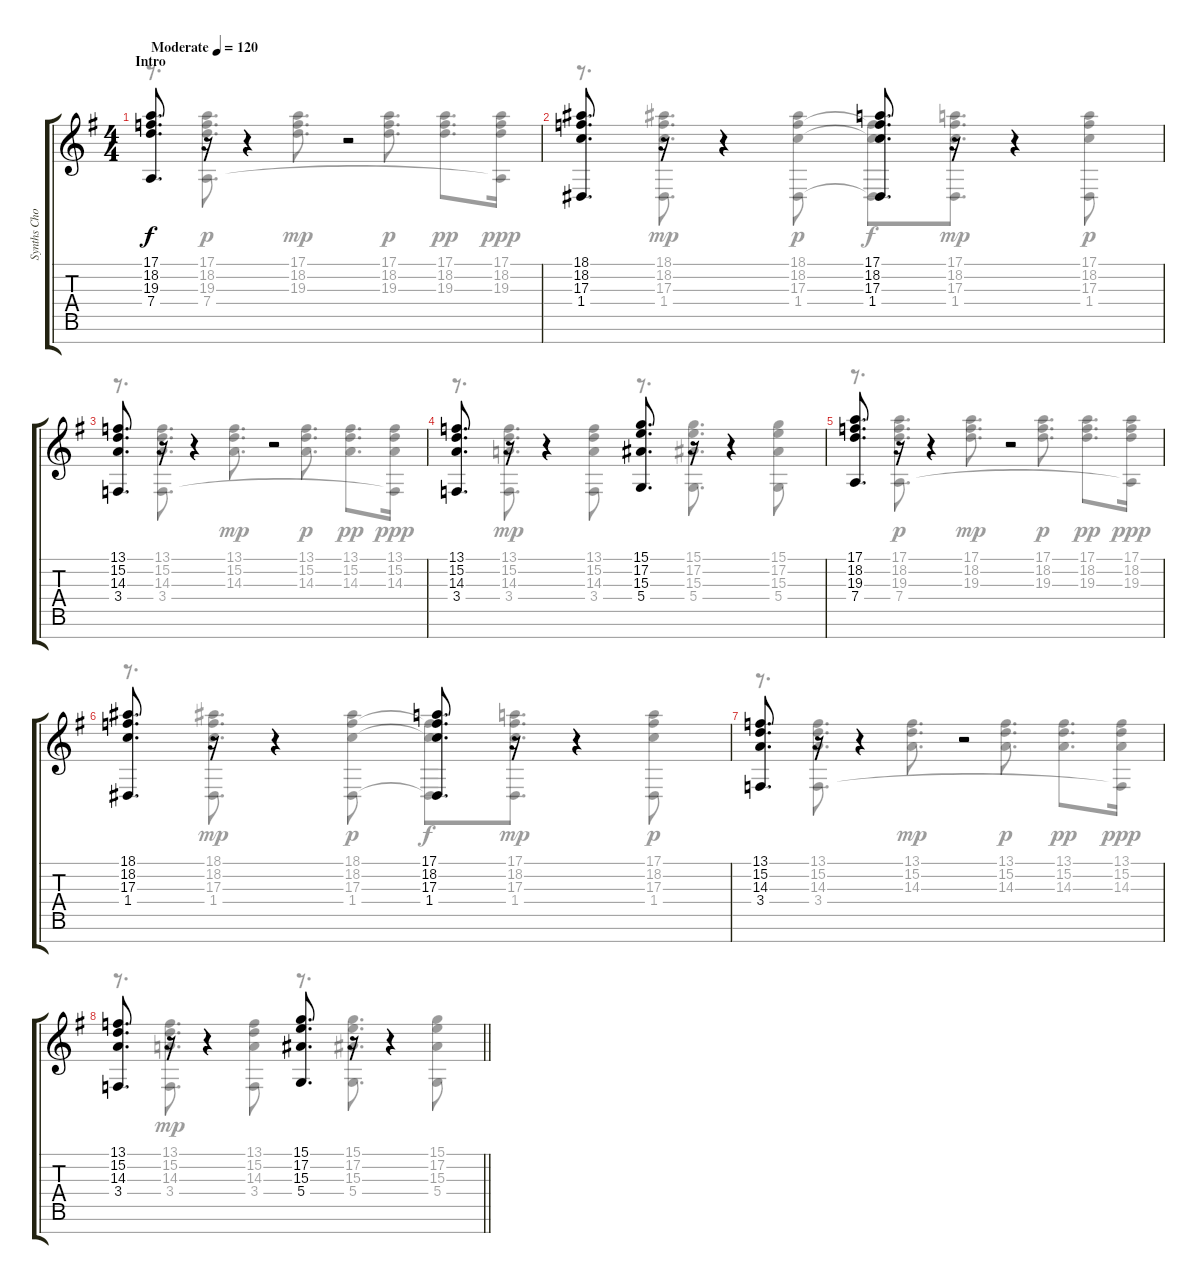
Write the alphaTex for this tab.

\track ("Synths Chords" "Synths Cho") {instrument pad3polysynth}
\staff {score tabs}
\tuning (E4 B3 G3 D3 A2 E2 B1) {hide}
\voice
\ts (4 4)
\section ("" "Intro")
\tempo (120 "Moderate")
\clef g2
\ks g
(17.1 18.2 19.3 7.4).8{d dy f instrument pad3polysynth} r.16 r.4 r.2 |
(18.1 18.2 17.3 1.4).8{d} r.16 r.4 (17.1 18.2 17.3 1.4).8{d} r.16 r.4 |
(13.1 15.2 14.3 3.4).8{d} r.16 r.4 r.2 |
(13.1 15.2 14.3 3.4).8{d} r.16 r.4 (15.1 17.2 15.3 5.4).8{d} r.16 r.4 |
(17.1 18.2 19.3 7.4).8{d} r.16 r.4 r.2 |
(18.1 18.2 17.3 1.4).8{d} r.16 r.4 (17.1 18.2 17.3 1.4).8{d} r.16 r.4 |
(13.1 15.2 14.3 3.4).8{d} r.16 r.4 r.2 |
\barLineRight lightlight
(13.1 15.2 14.3 3.4).8{d} r.16 r.4 (15.1 17.2 15.3 5.4).8{d} r.16 r.4
\voice
\clef g2
\ottava regular
\simile none
\ks g
r.8{d dy p} (17.1 18.2 19.3 7.4).8{d} (17.1 18.2 19.3).8{d dy mp} (17.1 18.2 19.3).8{d dy p} (17.1 18.2 19.3).8{d dy pp} (17.1 18.2 19.3 7.4{t}).16{dy ppp} |
r.8{d} (18.1 18.2 17.3 1.4).8{d dy mp} (18.1 18.2 17.3 1.4).8{dy p} (18.2{t} 17.3{t} 1.4{t}).8{d dy f} (17.1 18.2 17.3 1.4).8{d dy mp} (17.1 18.2 17.3 1.4).8{dy p} |
r.8{d} (13.1 15.2 14.3 3.4).8{d} (13.1 15.2 14.3).8{d dy mp} (13.1 15.2 14.3).8{d dy p} (13.1 15.2 14.3).8{d dy pp} (13.1 15.2 14.3 3.4{t}).16{dy ppp} |
r.8{d} (13.1 15.2 14.3 3.4).8{d dy mp} (13.1 15.2 14.3 3.4).8 r.8{d} (15.1 17.2 15.3 5.4).8{d} (15.1 17.2 15.3 5.4).8 |
r.8{d} (17.1 18.2 19.3 7.4).8{d dy p} (17.1 18.2 19.3).8{d dy mp} (17.1 18.2 19.3).8{d dy p} (17.1 18.2 19.3).8{d dy pp} (17.1 18.2 19.3 7.4{t}).16{dy ppp} |
r.8{d} (18.1 18.2 17.3 1.4).8{d dy mp} (18.1 18.2 17.3 1.4).8{dy p} (18.2{t} 17.3{t} 1.4{t}).8{d dy f} (17.1 18.2 17.3 1.4).8{d dy mp} (17.1 18.2 17.3 1.4).8{dy p} |
r.8{d} (13.1 15.2 14.3 3.4).8{d} (13.1 15.2 14.3).8{d dy mp} (13.1 15.2 14.3).8{d dy p} (13.1 15.2 14.3).8{d dy pp} (13.1 15.2 14.3 3.4{t}).16{dy ppp} |
\barLineRight lightlight
r.8{d} (13.1 15.2 14.3 3.4).8{d dy mp} (13.1 15.2 14.3 3.4).8 r.8{d} (15.1 17.2 15.3 5.4).8{d} (15.1 17.2 15.3 5.4).8
